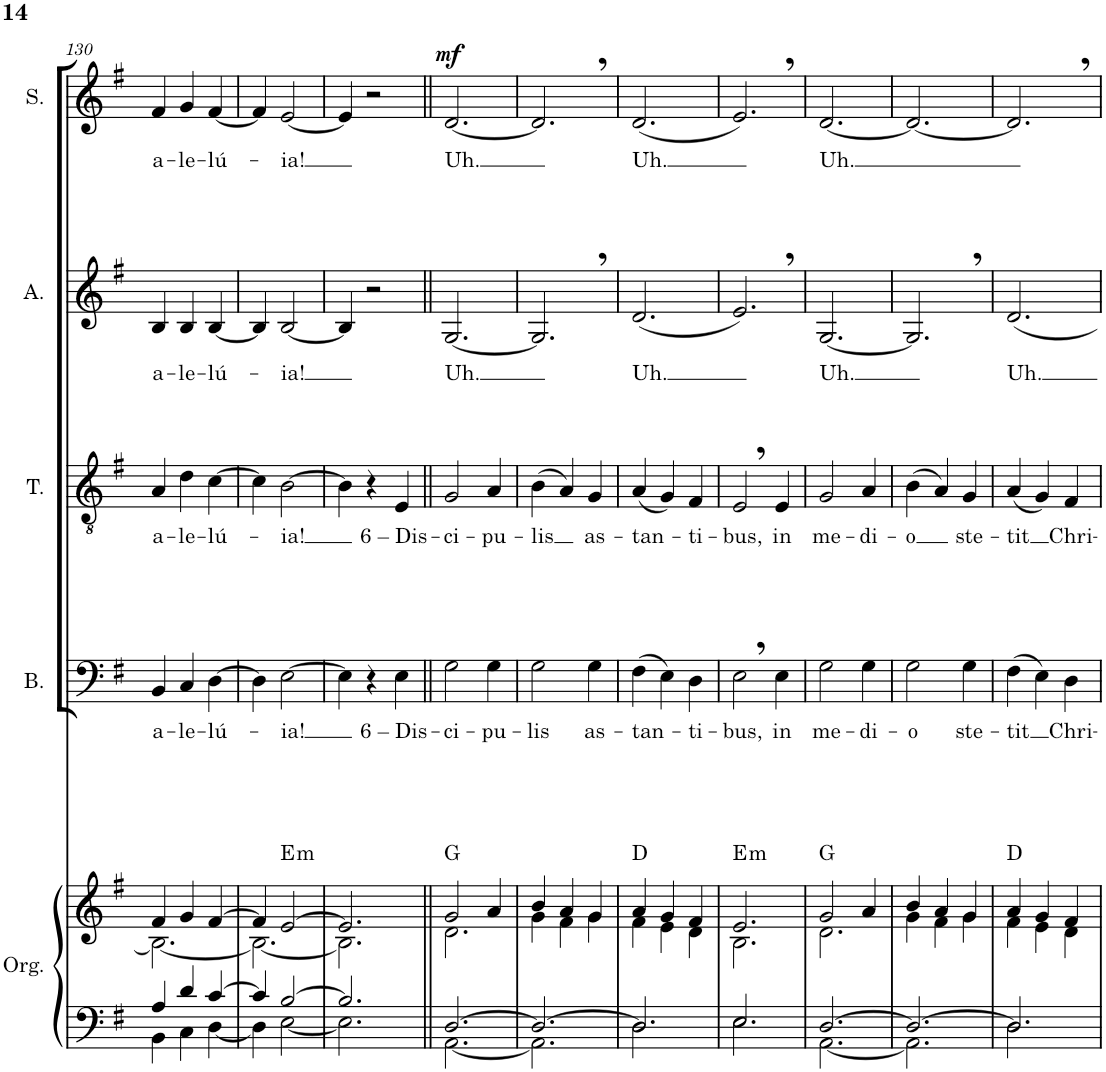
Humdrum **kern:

**kern	**kern	**harte	**kern	**text	**kern	**text	**kern	**text	**kern	**text	**dynam
*part5	*part5	*part5	*part4	*part4	*part3	*part3	*part2	*part2	*part1	*part1	*part1
*staff6	*staff5	*	*staff4	*staff4	*staff3	*staff3	*staff2	*staff2	*staff1	*staff1	*staff1
*I"Órgano	*	*	*I"Bajo	*	*I"Tenor	*	*I"Alto	*	*I"Soprano	*	*
*	*	*	*I'B.	*	*I'T.	*	*I'A.	*	*I'S.	*	*
!!LO:PB:g=z
*clefF4	*clefG2	*	*clefF4	*	*clefGv2	*	*clefG2	*	*clefG2	*	*
*k[f#]	*k[f#]	*	*k[f#]	*	*k[f#]	*	*k[f#]	*	*k[f#]	*	*
*M3/4	*M3/4	*	*M3/4	*	*M3/4	*	*M3/4	*	*M3/4	*	*
=130	=130	=130	=130	=130	=130	=130	=130	=130	=130	=130	=130
*^	*^	*	*	*	*	*	*	*	*	*	*
!	!	!	!	!	!	!LO:LY:b	!	!LO:LY:b	!	!LO:LY:b	!	!LO:LY:b	!
4A/	4BB\	4f#/	2.B\_	.	4BB/	a-	4A/	a-	4B/	a-	4f#/	a-	.
!	!	!	!	!	!	!LO:LY:b	!	!LO:LY:b	!	!LO:LY:b	!	!LO:LY:b	!
4d/	4C\	4g/	.	.	4C/	-le-	4d\	-le-	4B/	-le-	4g/	-le-	.
!	!	!	!	!	!	!LO:LY:b	!	!LO:LY:b	!	!LO:LY:b	!	!LO:LY:b	!
[4c/	[4D\	[4f#/	.	.	[4D\	-lú-	[4c\	-lú-	[4B/	-lú-	[4f#/	-lú-	.
=131	=131	=131	=131	=131	=131	=131	=131	=131	=131	=131	=131	=131	=131
4c/]	4D\]	4f#/]	2.B\_	.	4D\]	.	4c\]	.	4B/]	.	4f#/]	.	.
!	!	!	!	!LO:H:kt=m	!	!LO:LY:b	!	!LO:LY:b	!	!LO:LY:b	!	!LO:LY:b	!
[2B/	[2E\	[2e/	.	E:min	[2E\	-ia!	[2B\	-ia!	[2B/	-ia!	[2e/	-ia!	.
=132	=132	=132	=132	=132	=132	=132	=132	=132	=132	=132	=132	=132	=132
2.B/]	2.E\]	2.e/]	2.B\]	.	4E\]	.	4B\]	.	4B/]	.	4e/]	.	.
.	.	.	.	.	4r	.	4r	.	2r	.	2r	.	.
!	!	!	!	!	!	!LO:LY:b	!	!LO:LY:b	!	!	!	!	!
.	.	.	.	.	4E\	6 – Dis-	4E/	6 – Dis-	.	.	.	.	.
=133||	=133||	=133||	=133||	=133||	=133||	=133||	=133||	=133||	=133||	=133||	=133||	=133||	=133||
!	!	!	!	!	!	!LO:LY:b	!	!LO:LY:b	!	!LO:LY:b	!	!LO:LY:b	!LO:DY:a
[2.D/	[2.AA\	2g/	2.d\	G:maj	2G\	-ci-	2G/	-ci-	[2.G/	Uh.	[2.d/	Uh.	mf
!	!	!	!	!	!	!LO:LY:b	!	!LO:LY:b	!	!	!	!	!
.	.	4a/	.	.	4G\	-pu-	4A/	-pu-	.	.	.	.	.
=134	=134	=134	=134	=134	=134	=134	=134	=134	=134	=134	=134	=134	=134
!	!	!	!	!	!	!LO:LY:b	!	!LO:LY:b	!	!	!	!	!
2.D/_	2.AA\]	4b/	4g\	.	2G\	-lis	(4B\	-lis	2.G,/]	.	2.d,/]	.	.
.	.	4a/	4f#\	.	.	.	4A/)	.	.	.	.	.	.
!	!	!	!	!	!	!LO:LY:b	!	!LO:LY:b	!	!	!	!	!
.	.	4g/	4g\	.	4G\	as-	4G/	as-	.	.	.	.	.
=135	=135	=135	=135	=135	=135	=135	=135	=135	=135	=135	=135	=135	=135
!	!	!	!	!	!	!LO:LY:b	!	!LO:LY:b	!	!LO:LY:b	!	!LO:LY:b	!
2.D/]	2.D\	4a/	4f#\	D:maj	(4F#\	-tan-	(4A/	-tan-	(2.d/	Uh.	(2.d/	Uh.	.
.	.	4g/	4e\	.	4E\)	.	4G/)	.	.	.	.	.	.
!	!	!	!	!	!	!LO:LY:b	!	!LO:LY:b	!	!	!	!	!
.	.	4f#/	4d\	.	4D\	-ti-	4F#/	-ti-	.	.	.	.	.
=136	=136	=136	=136	=136	=136	=136	=136	=136	=136	=136	=136	=136	=136
!	!	!	!	!LO:H:kt=m	!	!LO:LY:b	!	!LO:LY:b	!	!	!	!	!
2.E/	2.E\	2.e/	2.B\	E:min	2E,\	-bus,	2E,/	-bus,	2.e,/)	.	2.e,/)	.	.
!	!	!	!	!	!	!LO:LY:b	!	!LO:LY:b	!	!	!	!	!
.	.	.	.	.	4E\	in	4E/	in	.	.	.	.	.
=137	=137	=137	=137	=137	=137	=137	=137	=137	=137	=137	=137	=137	=137
!	!	!	!	!	!	!LO:LY:b	!	!LO:LY:b	!	!LO:LY:b	!	!LO:LY:b	!
[2.D/	[2.AA\	2g/	2.d\	G:maj	2G\	me-	2G/	me-	[2.G/	Uh.	[2.d/	Uh.	.
!	!	!	!	!	!	!LO:LY:b	!	!LO:LY:b	!	!	!	!	!
.	.	4a/	.	.	4G\	-di-	4A/	-di-	.	.	.	.	.
=138	=138	=138	=138	=138	=138	=138	=138	=138	=138	=138	=138	=138	=138
!	!	!	!	!	!	!LO:LY:b	!	!LO:LY:b	!	!	!	!	!
2.D/_	2.AA\]	4b/	4g\	.	2G\	-o	(4B\	-o	2.G,/]	.	2.d/_	.	.
.	.	4a/	4f#\	.	.	.	4A/)	.	.	.	.	.	.
!	!	!	!	!	!	!LO:LY:b	!	!LO:LY:b	!	!	!	!	!
.	.	4g/	4g\	.	4G\	ste-	4G/	ste-	.	.	.	.	.
=139	=139	=139	=139	=139	=139	=139	=139	=139	=139	=139	=139	=139	=139
!	!	!	!	!	!	!LO:LY:b	!	!LO:LY:b	!	!LO:LY:b	!	!	!
2.D/]	2.D\	4a/	4f#\	D:maj	(4F#\	-tit	(4A/	-tit	2.d/	Uh.	2.d,/]	.	.
.	.	4g/	4e\	.	4E\)	.	4G/)	.	.	.	.	.	.
!	!	!	!	!	!	!LO:LY:b	!	!LO:LY:b	!	!	!	!	!
.	.	4f#/	4d\	.	4D\	Chri-	4F#/	Chri-	.	.	.	.	.
*v	*v	*	*	*	*	*	*	*	*	*	*	*	*
*	*v	*v	*	*	*	*	*	*	*	*	*	*
=	=	=	=	=	=	=	=	=	=	=	=
*-	*-	*-	*-	*-	*-	*-	*-	*-	*-	*-	*-
